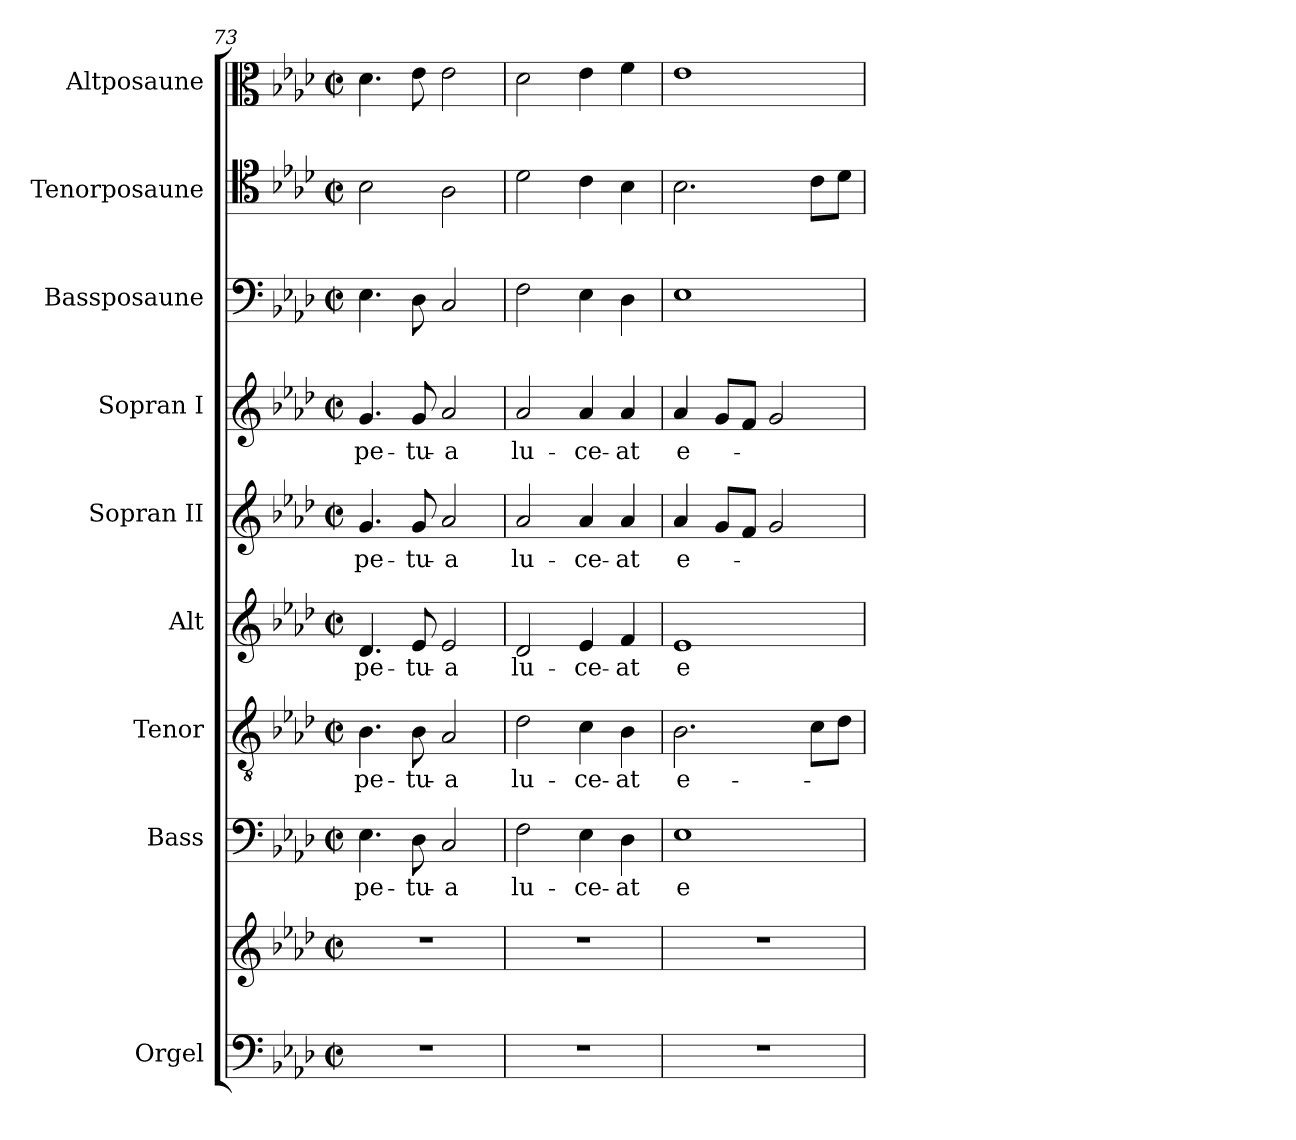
**kern	**kern	**kern	**text	**kern	**text	**kern	**text	**kern	**text	**kern	**text	**kern	**kern	**kern
*part9	*part9	*part8	*part8	*part7	*part7	*part6	*part6	*part5	*part5	*part4	*part4	*part3	*part2	*part1
*staff10	*staff9	*staff8	*staff8	*staff7	*staff7	*staff6	*staff6	*staff5	*staff5	*staff4	*staff4	*staff3	*staff2	*staff1
*I"Orgel	*	*I"Bass	*	*I"Tenor	*	*I"Alt	*	*I"Sopran II	*	*I"Sopran I	*	*I"Bassposaune	*I"Tenorposaune	*I"Altposaune
*I'Org.	*	*I'B.	*	*I'T.	*	*I'A.	*	*I'S.	*	*I'S.	*	*I'B. Pos.	*	*
*clefF4	*clefG2	*clefF4	*	*clefGv2	*	*clefG2	*	*clefG2	*	*clefG2	*	*clefF4	*clefC4	*clefC3
*	*	*	*	*ITrd7c12	*	*	*	*	*	*	*	*	*	*
*k[b-e-a-d-]	*k[b-e-a-d-]	*k[b-e-a-d-]	*	*k[b-e-a-d-]	*	*k[b-e-a-d-]	*	*k[b-e-a-d-]	*	*k[b-e-a-d-]	*	*k[b-e-a-d-]	*k[b-e-a-d-]	*k[b-e-a-d-]
*f:	*f:	*f:	*	*f:	*	*f:	*	*f:	*	*f:	*	*f:	*f:	*f:
*M2/2	*M2/2	*M2/2	*	*M2/2	*	*M2/2	*	*M2/2	*	*M2/2	*	*M2/2	*M2/2	*M2/2
*met(c|)	*met(c|)	*met(c|)	*	*met(c|)	*	*met(c|)	*	*met(c|)	*	*met(c|)	*	*met(c|)	*met(c|)	*met(c|)
=73	=73	=73	=73	=73	=73	=73	=73	=73	=73	=73	=73	=73	=73	=73
!	!	!	!LO:LY:b:color=#000000	!	!	!	!	!	!	!	!	!	!	!
!	!	!	!	!	!LO:LY:b:color=#000000	!	!	!	!	!	!	!	!	!
!	!	!	!	!	!	!	!LO:LY:b:color=#000000	!	!	!	!	!	!	!
!	!	!	!	!	!	!	!	!	!LO:LY:b:color=#000000	!	!	!	!	!
!	!	!	!	!	!	!	!	!	!	!	!LO:LY:b:color=#000000	!	!	!
1r	1r	4.E-i\	-pe-	4.BB-i\	-pe-	4.d-i/	-pe-	4.gi/	-pe-	4.gi/	-pe-	4.E-i\	2B-i\	4.d-i\
!	!	!	!LO:LY:b:color=#000000	!	!	!	!	!	!	!	!	!	!	!
!	!	!	!	!	!LO:LY:b:color=#000000	!	!	!	!	!	!	!	!	!
!	!	!	!	!	!	!	!LO:LY:b:color=#000000	!	!	!	!	!	!	!
!	!	!	!	!	!	!	!	!	!LO:LY:b:color=#000000	!	!	!	!	!
!	!	!	!	!	!	!	!	!	!	!	!LO:LY:b:color=#000000	!	!	!
.	.	8D-i\	-tu-	8BB-i\	-tu-	8e-i/	-tu-	8gi/	-tu-	8gi/	-tu-	8D-i\	.	8e-i\
!	!	!	!LO:LY:b:color=#000000	!	!	!	!	!	!	!	!	!	!	!
!	!	!	!	!	!LO:LY:b:color=#000000	!	!	!	!	!	!	!	!	!
!	!	!	!	!	!	!	!LO:LY:b:color=#000000	!	!	!	!	!	!	!
!	!	!	!	!	!	!	!	!	!LO:LY:b:color=#000000	!	!	!	!	!
!	!	!	!	!	!	!	!	!	!	!	!LO:LY:b:color=#000000	!	!	!
.	.	2Ci/	-a	2AA-i/	-a	2e-i/	-a	2a-i/	-a	2a-i/	-a	2Ci/	2A-i\	2e-i\
=74	=74	=74	=74	=74	=74	=74	=74	=74	=74	=74	=74	=74	=74	=74
!	!	!	!LO:LY:b:color=#000000	!	!	!	!	!	!	!	!	!	!	!
!	!	!	!	!	!LO:LY:b:color=#000000	!	!	!	!	!	!	!	!	!
!	!	!	!	!	!	!	!LO:LY:b:color=#000000	!	!	!	!	!	!	!
!	!	!	!	!	!	!	!	!	!LO:LY:b:color=#000000	!	!	!	!	!
!	!	!	!	!	!	!	!	!	!	!	!LO:LY:b:color=#000000	!	!	!
1r	1r	2Fi\	lu-	2D-i\	lu-	2d-i/	lu-	2a-i/	lu-	2a-i/	lu-	2Fi\	2d-i\	2d-i\
!	!	!	!LO:LY:b:color=#000000	!	!	!	!	!	!	!	!	!	!	!
!	!	!	!	!	!LO:LY:b:color=#000000	!	!	!	!	!	!	!	!	!
!	!	!	!	!	!	!	!LO:LY:b:color=#000000	!	!	!	!	!	!	!
!	!	!	!	!	!	!	!	!	!LO:LY:b:color=#000000	!	!	!	!	!
!	!	!	!	!	!	!	!	!	!	!	!LO:LY:b:color=#000000	!	!	!
.	.	4E-i\	-ce-	4Ci\	-ce-	4e-i/	-ce-	4a-i/	-ce-	4a-i/	-ce-	4E-i\	4ci\	4e-i\
!	!	!	!LO:LY:b:color=#000000	!	!	!	!	!	!	!	!	!	!	!
!	!	!	!	!	!LO:LY:b:color=#000000	!	!	!	!	!	!	!	!	!
!	!	!	!	!	!	!	!LO:LY:b:color=#000000	!	!	!	!	!	!	!
!	!	!	!	!	!	!	!	!	!LO:LY:b:color=#000000	!	!	!	!	!
!	!	!	!	!	!	!	!	!	!	!	!LO:LY:b:color=#000000	!	!	!
.	.	4D-i\	-at	4BB-i\	-at	4fi/	-at	4a-i/	-at	4a-i/	-at	4D-i\	4B-i\	4fi\
=75	=75	=75	=75	=75	=75	=75	=75	=75	=75	=75	=75	=75	=75	=75
!	!	!	!LO:LY:b:color=#000000	!	!	!	!	!	!	!	!	!	!	!
!	!	!	!	!	!LO:LY:b:color=#000000	!	!	!	!	!	!	!	!	!
!	!	!	!	!	!	!	!LO:LY:b:color=#000000	!	!	!	!	!	!	!
!	!	!	!	!	!	!	!	!	!LO:LY:b:color=#000000	!	!	!	!	!
!	!	!	!	!	!	!	!	!	!	!	!LO:LY:b:color=#000000	!	!	!
1r	1r	1E-i	e-	2.BB-i\	e-	1e-i	e-	4a-i/	e-	4a-i/	e-	1E-i	2.B-i\	1e-i
.	.	.	.	.	.	.	.	8gi/L	.	8gi/L	.	.	.	.
.	.	.	.	.	.	.	.	8fi/J	.	8fi/J	.	.	.	.
.	.	.	.	.	.	.	.	2gi/	.	2gi/	.	.	.	.
.	.	.	.	8Ci\L	.	.	.	.	.	.	.	.	8ci\L	.
.	.	.	.	8D-i\J	.	.	.	.	.	.	.	.	8d-i\J	.
=	=	=	=	=	=	=	=	=	=	=	=	=	=	=
*-	*-	*-	*-	*-	*-	*-	*-	*-	*-	*-	*-	*-	*-	*-
